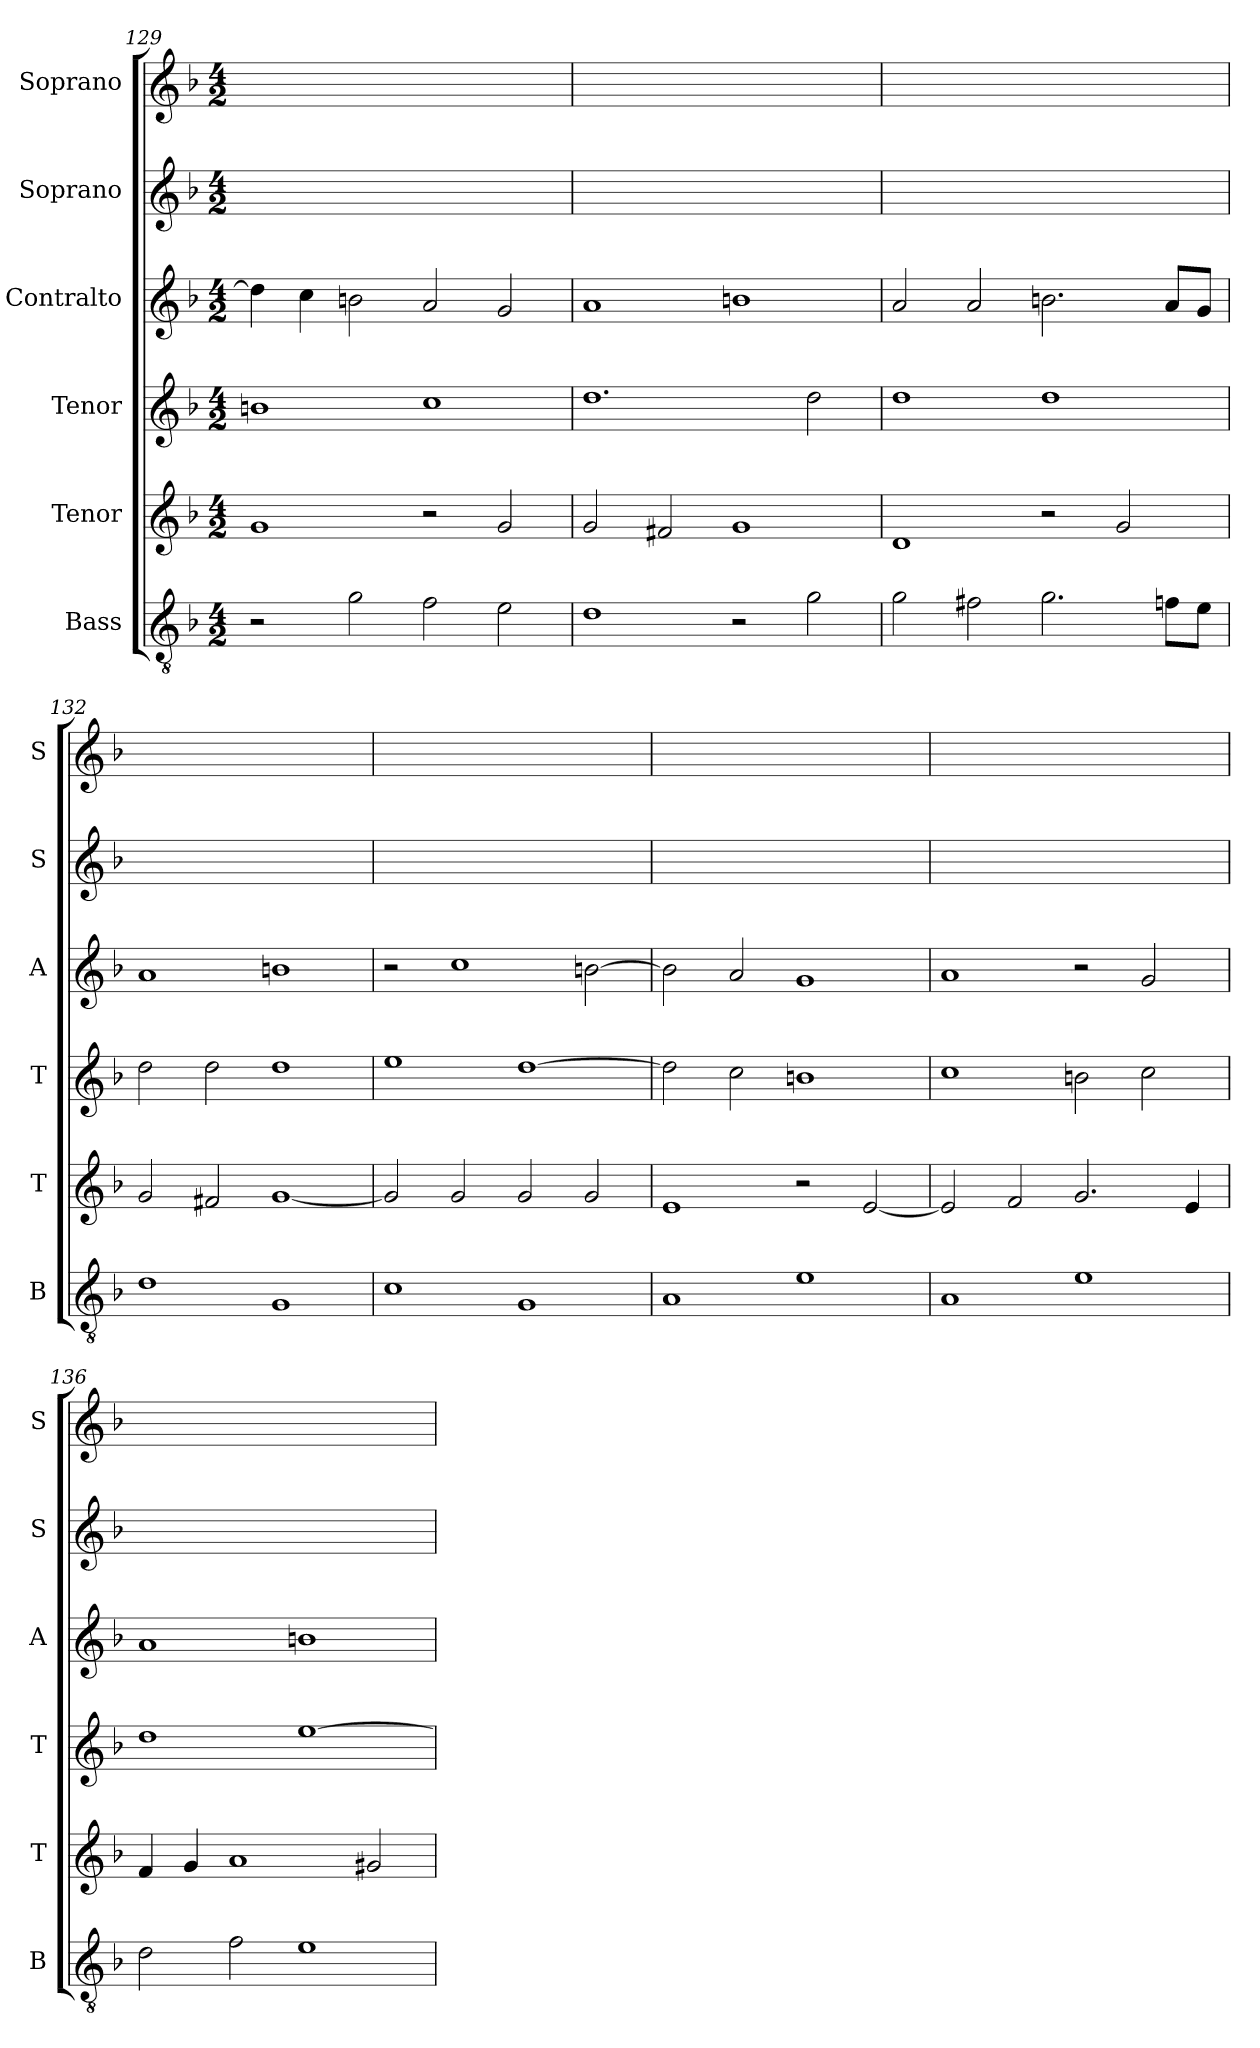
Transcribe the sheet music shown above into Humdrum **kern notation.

**kern	**kern	**kern	**kern	**kern	**kern
*part6	*part5	*part4	*part3	*part2	*part1
*staff6	*staff5	*staff4	*staff3	*staff2	*staff1
*I"Bass	*I"Tenor	*I"Tenor	*I"Contralto	*I"Soprano	*I"Soprano
*I'B	*I'T	*I'T	*I'A	*I'S	*I'S
*clefGv2	*clefG2	*clefG2	*clefG2	*clefG2	*clefG2
*k[b-]	*k[b-]	*k[b-]	*k[b-]	*k[b-]	*k[b-]
*M4/2	*M4/2	*M4/2	*M4/2	*M4/2	*M4/2
=129	=129	=129	=129	=129	=129
2r	1g	1bn	4dd]	0ryy	0ryy
.	.	.	4cc	.	.
2g	.	.	2bn	.	.
2f	2r	1cc	2a	.	.
2e	2g	.	2g	.	.
=130	=130	=130	=130	=130	=130
1d	2g	1.dd	1a	0ryy	0ryy
.	2f#X	.	.	.	.
2r	1g	.	1bn	.	.
2g	.	2dd	.	.	.
=131	=131	=131	=131	=131	=131
2g	1d	1dd	2a	0ryy	0ryy
2f#X	.	.	2a	.	.
2.g	2r	1dd	2.bn	.	.
.	2g	.	.	.	.
8fn\L	.	.	8a/L	.	.
8e\J	.	.	8g/J	.	.
=132	=132	=132	=132	=132	=132
1d	2g	2dd	1a	0ryy	0ryy
.	2f#X	2dd	.	.	.
1G	[1g	1dd	1bn	.	.
=133	=133	=133	=133	=133	=133
1c	2g]	1ee	2r	0ryy	0ryy
.	2g	.	1cc	.	.
1G	2g	[1dd	.	.	.
.	2g	.	[2bn	.	.
=134	=134	=134	=134	=134	=134
1A	1e	2dd]	2b]	0ryy	0ryy
.	.	2cc	2a	.	.
1e	2r	1bn	1g	.	.
.	[2e	.	.	.	.
=135	=135	=135	=135	=135	=135
1A	2e]	1cc	1a	0ryy	0ryy
.	2f	.	.	.	.
1e	2.g	2bn	2r	.	.
.	.	2cc	2g	.	.
.	4e	.	.	.	.
=136	=136	=136	=136	=136	=136
2d	4f	1dd	1a	0ryy	0ryy
.	4g	.	.	.	.
2f	1a	.	.	.	.
1e	.	[1ee	1bn	.	.
.	2g#X	.	.	.	.
=	=	=	=	=	=
*-	*-	*-	*-	*-	*-
